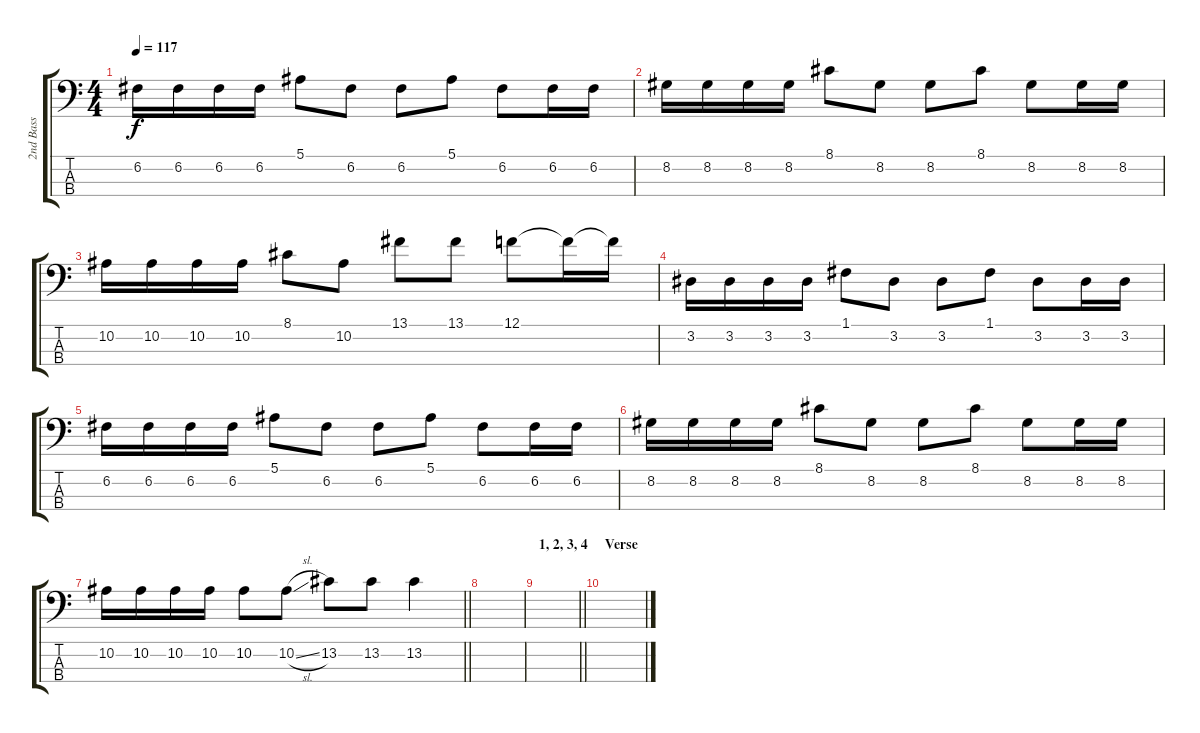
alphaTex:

\track ("2nd Bass " "2nd Bass ") {instrument electricbassfinger}
\staff {score tabs}
\tuning (F2 C2 G1 C1) {hide}
\ts (4 4)
\tempo 117
\clef f4
\ks c
6.2.16{dy f} 6.2.16 6.2.16 6.2.16 5.1.8 6.2.8 6.2.8 5.1.8 6.2.8 6.2.16 6.2.16 |
8.2.16 8.2.16 8.2.16 8.2.16 8.1.8 8.2.8 8.2.8 8.1.8 8.2.8 8.2.16 8.2.16 |
10.2.16 10.2.16 10.2.16 10.2.16 8.1.8 10.2.8 13.1.8 13.1.8 12.1.8 12.1{t}.16 12.1{t}.16 |
3.2.16 3.2.16 3.2.16 3.2.16 1.1.8 3.2.8 3.2.8 1.1.8 3.2.8 3.2.16 3.2.16 |
6.2.16 6.2.16 6.2.16 6.2.16 5.1.8 6.2.8 6.2.8 5.1.8 6.2.8 6.2.16 6.2.16 |
8.2.16 8.2.16 8.2.16 8.2.16 8.1.8 8.2.8 8.2.8 8.1.8 8.2.8 8.2.16 8.2.16 |
\barLineRight lightlight
10.2.16 10.2.16 10.2.16 10.2.16 10.2.8 10.2{sl}.8 13.2.8 13.2.8 13.2.4 |
|
\section ("" "1, 2, 3, 4")
\barLineRight lightlight
|
\section ("" "Verse")
